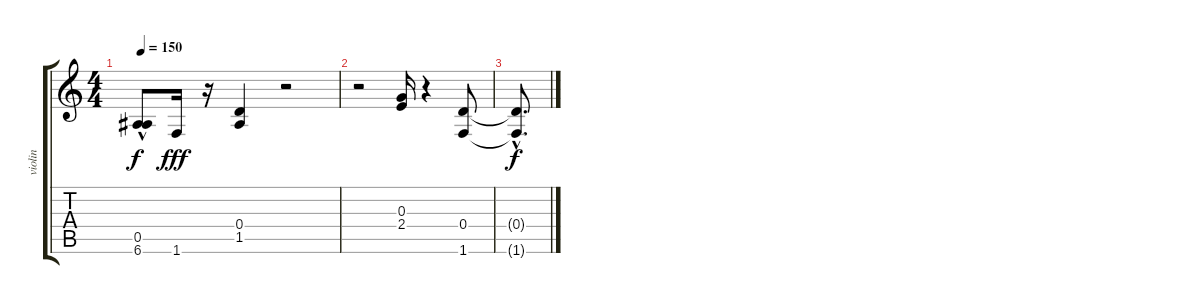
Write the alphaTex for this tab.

\track ("violin" "violin") {instrument fretlessbass}
\staff {score tabs}
\tuning (E4 B3 G3 D3 A2 E2) {hide}
\ts (4 4)
\tempo 150
\clef g2
\ks c
(0.5{t} 6.6{hac t}).8{dy f} 1.6.16{dy fff} r.16 (0.4 1.5).4 r.2 |
r.2 (0.3 2.4).16 r.4 (0.4 1.6).8 |
(0.4{hac t} 1.6{hac t}).8{d dy f}
